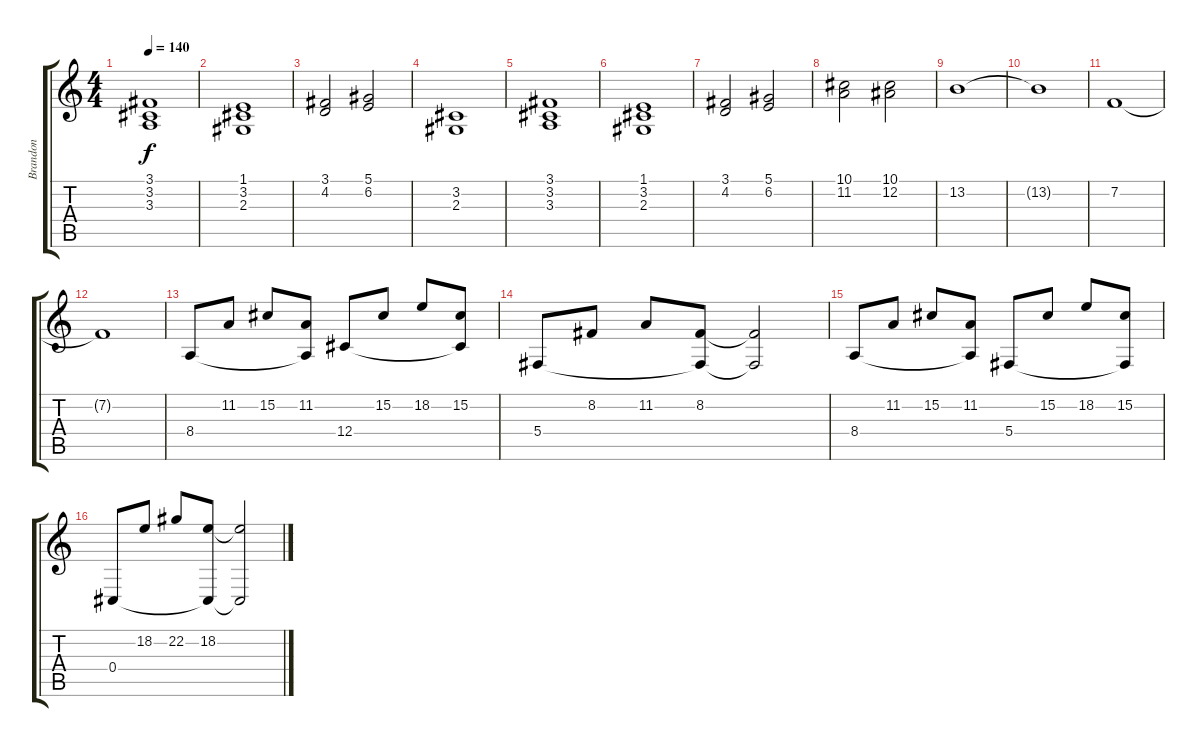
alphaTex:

\track ("Brandon" "Brandon") {instrument stringensemble1}
\staff {score tabs}
\tuning (Eb4 Bb3 Gb3 Db3 Ab2 Db2) {hide}
\ts (4 4)
\tempo 140
\clef g2
\ks c
(3.1 3.2 3.3).1{dy f} |
(1.1 3.2 2.3).1 |
(3.1 4.2).2 (5.1 6.2).2 |
(3.2 2.3).1 |
(3.1 3.2 3.3).1 |
(1.1 3.2 2.3).1 |
(3.1 4.2).2 (5.1 6.2).2 |
(10.1 11.2).2 (10.1 12.2).2 |
13.2.1 |
13.2{t}.1 |
7.2.1 |
7.2{t}.1 |
8.4.8 11.2.8 15.2.8 (11.2 8.4{t}).8 12.4.8 15.2.8 18.2.8 (15.2 12.4{t}).8 |
5.4.8 8.2.8 11.2.8 (8.2 5.4{t}).8 (8.2{t} 5.4{t}).2 |
8.4.8 11.2.8 15.2.8 (11.2 8.4{t}).8 5.4.8 15.2.8 18.2.8 (15.2 5.4{t}).8 |
0.4.8 18.2.8 22.2.8 (18.2 0.4{t}).8 (18.2{t} 0.4{t}).2
